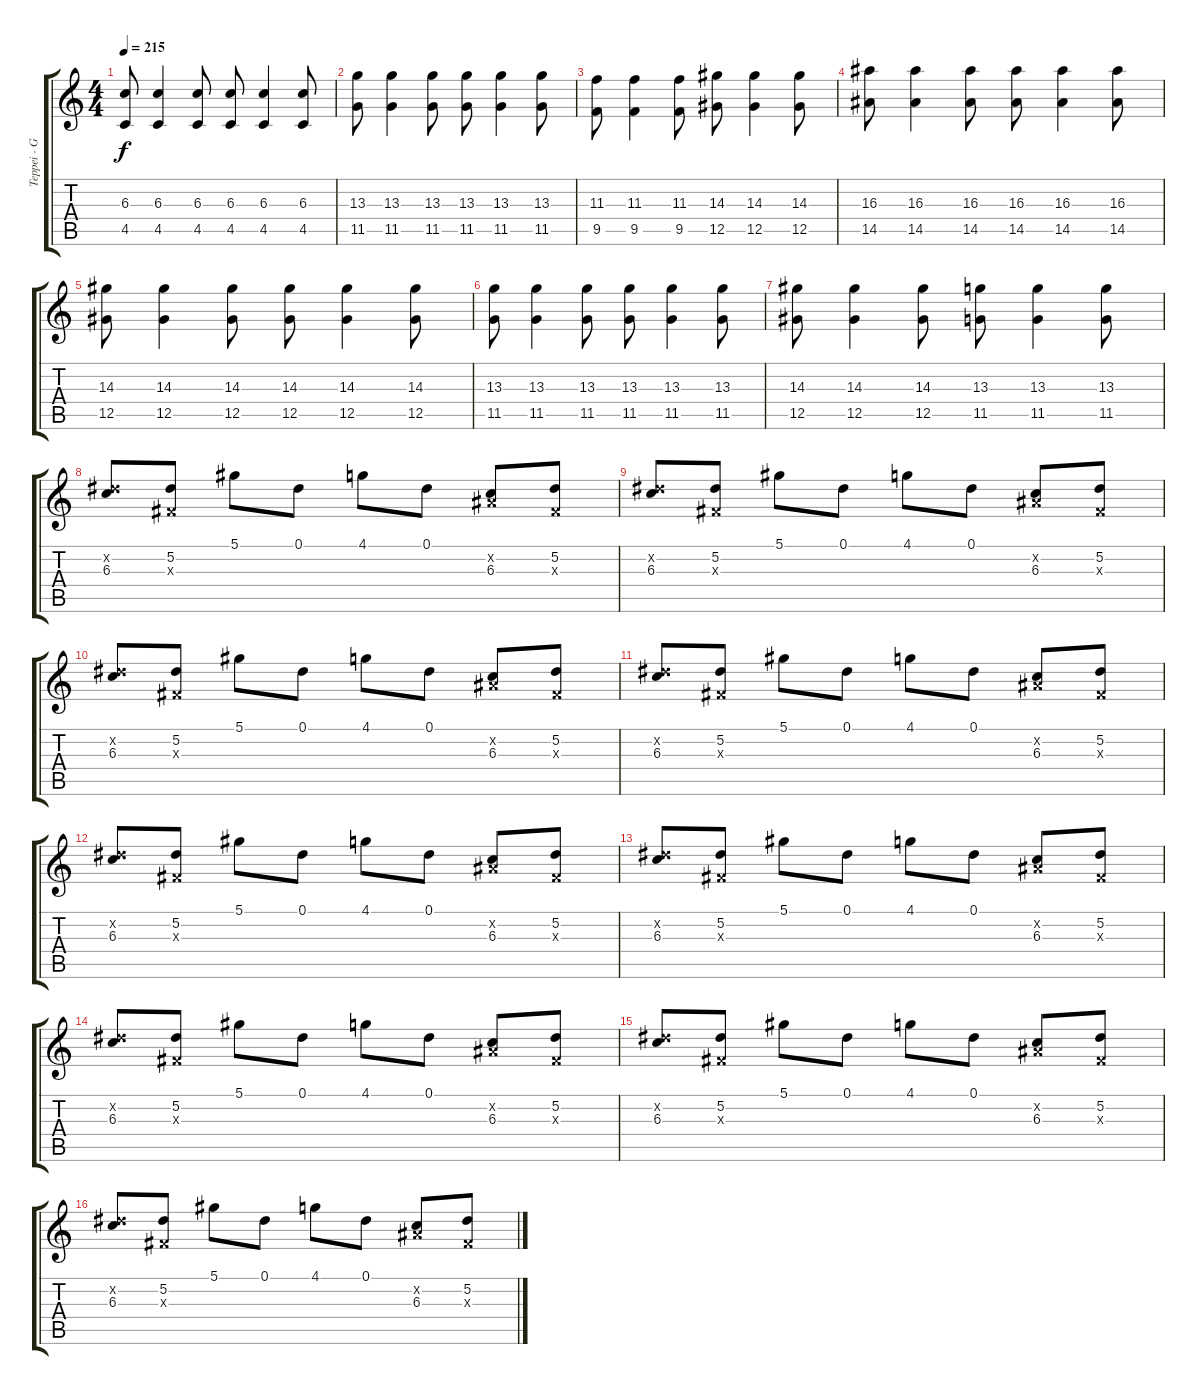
\track ("Teppei - Guitar" "Teppei - G") {instrument distortionguitar}
\staff {score tabs}
\tuning (Eb4 Bb3 Gb3 Db3 Ab2 Db2) {hide}
\ts (4 4)
\tempo 215
\clef g2
\ks c
(6.3 4.5).8{dy f} (6.3 4.5).4 (6.3 4.5).8 (6.3 4.5).8 (6.3 4.5).4 (6.3 4.5).8 |
(13.3 11.5).8 (13.3 11.5).4 (13.3 11.5).8 (13.3 11.5).8 (13.3 11.5).4 (13.3 11.5).8 |
(11.3 9.5).8 (11.3 9.5).4 (11.3 9.5).8 (14.3 12.5).8 (14.3 12.5).4 (14.3 12.5).8 |
(16.3 14.5).8 (16.3 14.5).4 (16.3 14.5).8 (16.3 14.5).8 (16.3 14.5).4 (16.3 14.5).8 |
(14.3 12.5).8 (14.3 12.5).4 (14.3 12.5).8 (14.3 12.5).8 (14.3 12.5).4 (14.3 12.5).8 |
(13.3 11.5).8 (13.3 11.5).4 (13.3 11.5).8 (13.3 11.5).8 (13.3 11.5).4 (13.3 11.5).8 |
(14.3 12.5).8 (14.3 12.5).4 (14.3 12.5).8 (13.3 11.5).8 (13.3 11.5).4 (13.3 11.5).8 |
(5.2{x} 6.3).8 (5.2 0.3{x}).8 5.1.8 0.1.8 4.1.8 0.1.8 (0.2{x} 6.3).8 (5.2 0.3{x}).8 |
(5.2{x} 6.3).8 (5.2 0.3{x}).8 5.1.8 0.1.8 4.1.8 0.1.8 (0.2{x} 6.3).8 (5.2 0.3{x}).8 |
(5.2{x} 6.3).8 (5.2 0.3{x}).8 5.1.8 0.1.8 4.1.8 0.1.8 (0.2{x} 6.3).8 (5.2 0.3{x}).8 |
(5.2{x} 6.3).8 (5.2 0.3{x}).8 5.1.8 0.1.8 4.1.8 0.1.8 (0.2{x} 6.3).8 (5.2 0.3{x}).8 |
(5.2{x} 6.3).8 (5.2 0.3{x}).8 5.1.8 0.1.8 4.1.8 0.1.8 (0.2{x} 6.3).8 (5.2 0.3{x}).8 |
(5.2{x} 6.3).8 (5.2 0.3{x}).8 5.1.8 0.1.8 4.1.8 0.1.8 (0.2{x} 6.3).8 (5.2 0.3{x}).8 |
(5.2{x} 6.3).8 (5.2 0.3{x}).8 5.1.8 0.1.8 4.1.8 0.1.8 (0.2{x} 6.3).8 (5.2 0.3{x}).8 |
(5.2{x} 6.3).8 (5.2 0.3{x}).8 5.1.8 0.1.8 4.1.8 0.1.8 (0.2{x} 6.3).8 (5.2 0.3{x}).8 |
(5.2{x} 6.3).8 (5.2 0.3{x}).8 5.1.8 0.1.8 4.1.8 0.1.8 (0.2{x} 6.3).8 (5.2 0.3{x}).8
